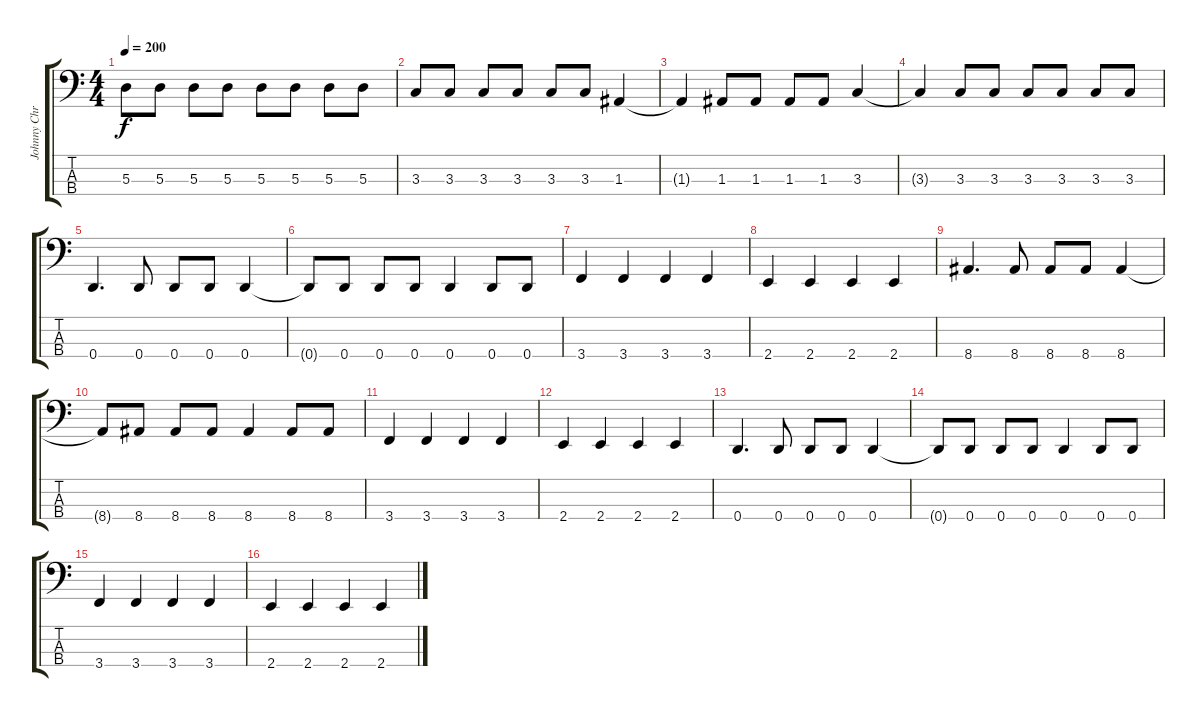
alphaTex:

\track ("Johnny Christ" "Johnny Chr") {instrument electricbasspick}
\staff {score tabs}
\tuning (G2 D2 A1 D1) {hide}
\ts (4 4)
\tempo 200
\clef f4
\ks c
5.3.8{dy f} 5.3.8 5.3.8 5.3.8 5.3.8 5.3.8 5.3.8 5.3.8 |
3.3.8 3.3.8 3.3.8 3.3.8 3.3.8 3.3.8 1.3.4 |
1.3{t}.4 1.3.8 1.3.8 1.3.8 1.3.8 3.3.4 |
3.3{t}.4 3.3.8 3.3.8 3.3.8 3.3.8 3.3.8 3.3.8 |
0.4.4{d} 0.4.8 0.4.8 0.4.8 0.4.4 |
0.4{t}.8 0.4.8 0.4.8 0.4.8 0.4.4 0.4.8 0.4.8 |
3.4.4 3.4.4 3.4.4 3.4.4 |
2.4.4 2.4.4 2.4.4 2.4.4 |
8.4.4{d} 8.4.8 8.4.8 8.4.8 8.4.4 |
8.4{t}.8 8.4.8 8.4.8 8.4.8 8.4.4 8.4.8 8.4.8 |
3.4.4 3.4.4 3.4.4 3.4.4 |
2.4.4 2.4.4 2.4.4 2.4.4 |
0.4.4{d} 0.4.8 0.4.8 0.4.8 0.4.4 |
0.4{t}.8 0.4.8 0.4.8 0.4.8 0.4.4 0.4.8 0.4.8 |
3.4.4 3.4.4 3.4.4 3.4.4 |
2.4.4 2.4.4 2.4.4 2.4.4
